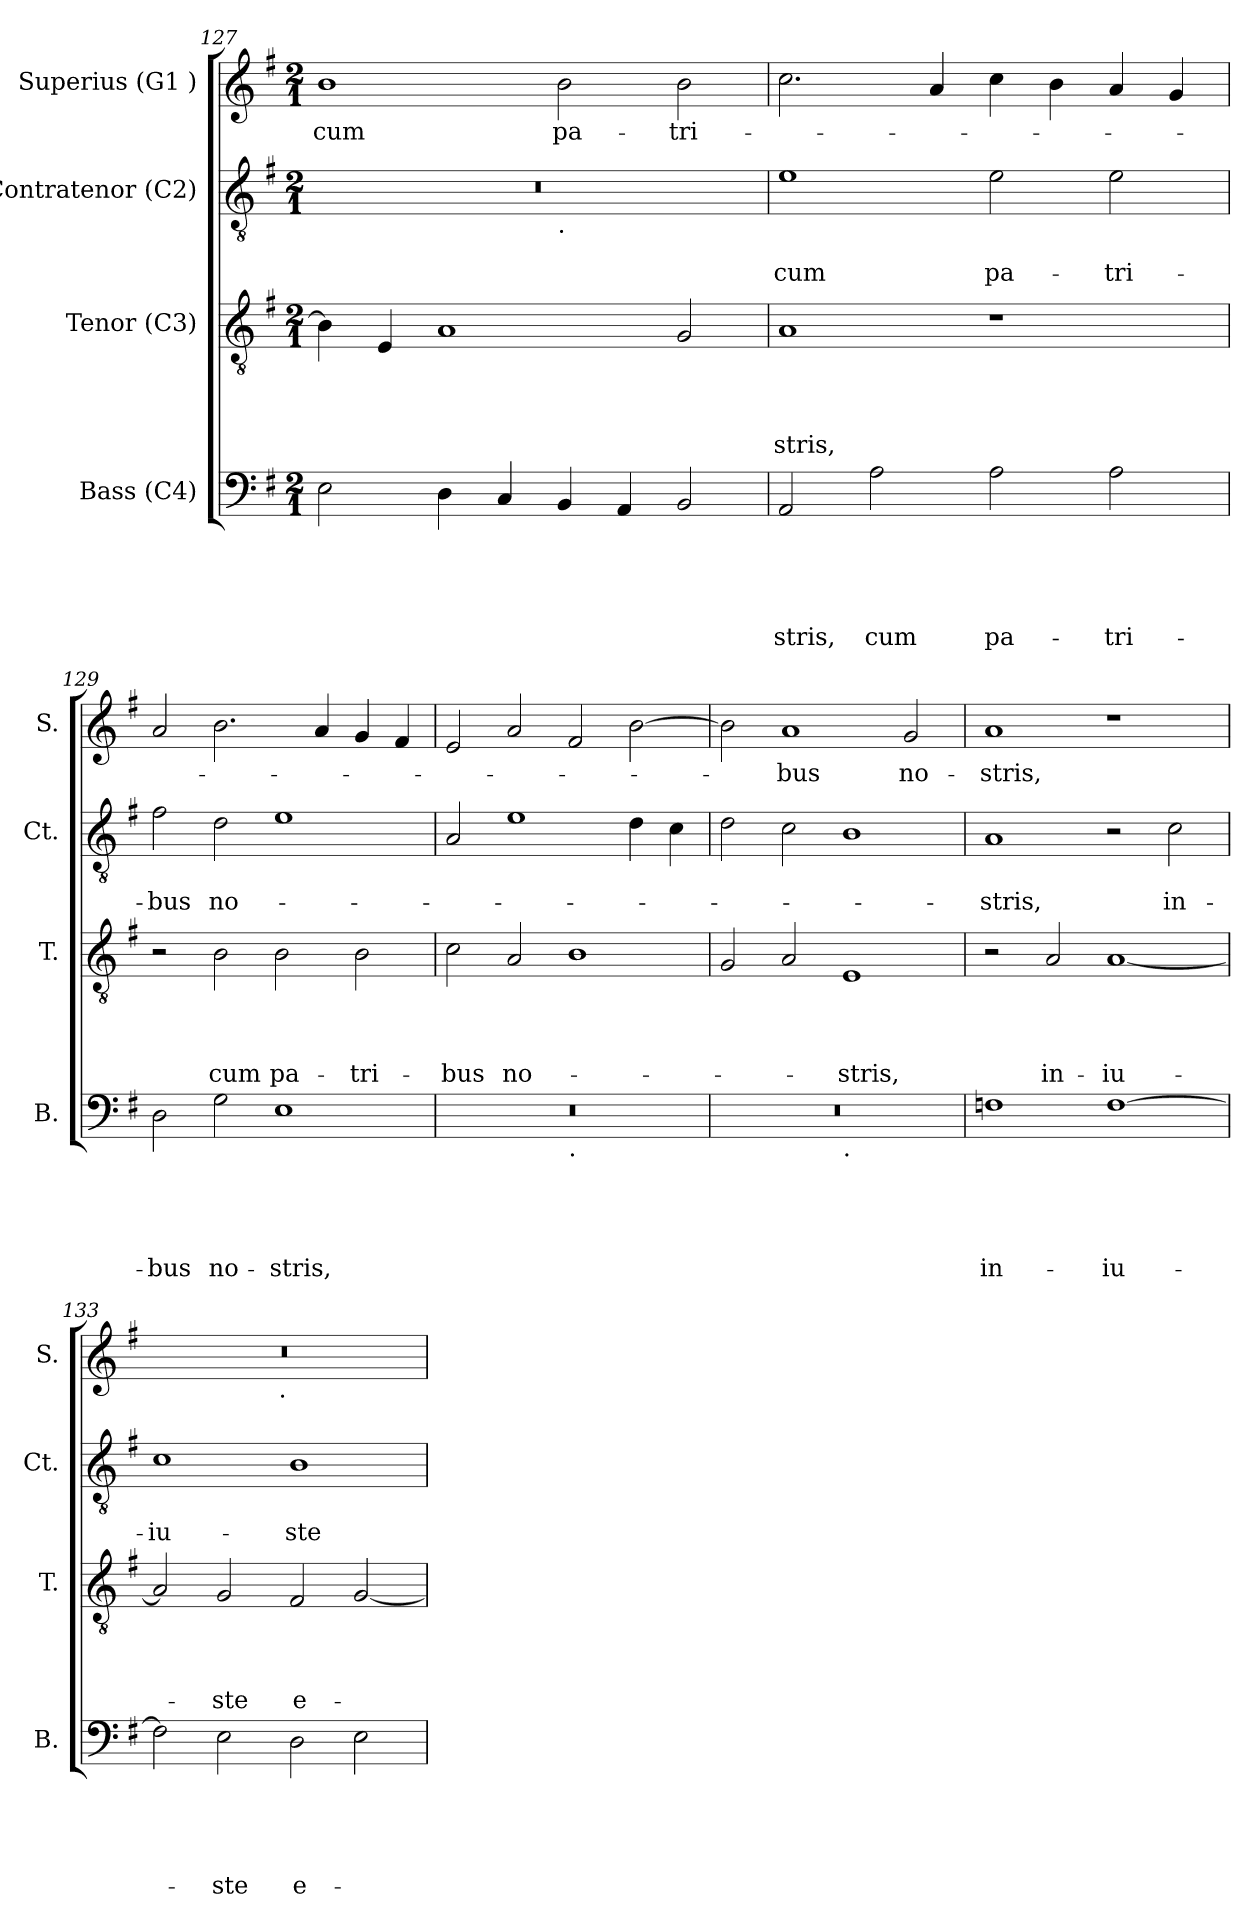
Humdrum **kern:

**kern	**text	**text	**text	**text	**text	**kern	**text	**text	**text	**text	**kern	**text	**text	**kern	**text
*part4	*part4	*part4	*part4	*part4	*part4	*part3	*part3	*part3	*part3	*part3	*part2	*part2	*part2	*part1	*part1
*staff4	*staff4	*staff4	*staff4	*staff4	*staff4	*staff3	*staff3	*staff3	*staff3	*staff3	*staff2	*staff2	*staff2	*staff1	*staff1
*I"Bass (C4)	*	*	*	*	*	*I"Tenor (C3)	*	*	*	*	*I"Contratenor (C2)	*	*	*I"Superius (G1 )	*
*I'B.	*	*	*	*	*	*I'T.	*	*	*	*	*I'Ct.	*	*	*I'S.	*
*clefF4	*	*	*	*	*	*clefGv2	*	*	*	*	*clefGv2	*	*	*clefG2	*
*k[f#]	*	*	*	*	*	*k[f#]	*	*	*	*	*k[f#]	*	*	*k[f#]	*
*G:	*	*	*	*	*	*G:	*	*	*	*	*G:	*	*	*G:	*
*M2/1	*	*	*	*	*	*M2/1	*	*	*	*	*M2/1	*	*	*M2/1	*
=127	=127	=127	=127	=127	=127	=127	=127	=127	=127	=127	=127	=127	=127	=127	=127
!	!	!	!	!	!	!	!	!	!	!	!	!	!	!	!LO:LY:b
*	*	*	*	*	*	*	*	*	*	*	*^	*	*	*	*
2E\	.	.	.	.	.	4B\]	.	.	.	.	0r	1ryy	.	.	1b	cum
.	.	.	.	.	.	4E/	.	.	.	.	.	.	.	.	.	.
4D\	.	.	.	.	.	1A	.	.	.	.	.	.	.	.	.	.
4C/	.	.	.	.	.	.	.	.	.	.	.	.	.	.	.	.
!	!	!	!	!	!	!	!	!	!	!	!	!LO:TX:b:t=.	!	!	!	!
!	!	!	!	!	!	!	!	!	!	!	!	!	!	!	!	!LO:LY:b
4BB/	.	.	.	.	.	.	.	.	.	.	.	1ryy	.	.	2b\	pa-
4AA/	.	.	.	.	.	.	.	.	.	.	.	.	.	.	.	.
!	!	!	!	!	!	!	!	!	!	!	!	!	!	!	!	!LO:LY:b
2BB/	.	.	.	.	.	2G/	.	.	.	.	.	.	.	.	2b\	-tri-
=128	=128	=128	=128	=128	=128	=128	=128	=128	=128	=128	=128	=128	=128	=128	=128	=128
!	!	!	!	!	!LO:LY:b	!	!	!	!	!LO:LY:b	!	!	!	!LO:LY:b	!	!
*	*	*	*	*	*	*	*	*	*	*	*v	*v	*	*	*	*
2AA/	.	.	.	.	-stris,	1A	.	.	.	-stris,	1e	.	cum	2.cc\	.
!	!	!	!	!	!LO:LY:b	!	!	!	!	!	!	!	!	!	!
2A\	.	.	.	.	cum	.	.	.	.	.	.	.	.	.	.
.	.	.	.	.	.	.	.	.	.	.	.	.	.	4a/	.
!	!	!	!	!	!LO:LY:b	!	!	!	!	!	!	!	!LO:LY:b	!	!
2A\	.	.	.	.	pa-	1r	.	.	.	.	2e\	.	pa-	4cc\	.
.	.	.	.	.	.	.	.	.	.	.	.	.	.	4b\	.
!	!	!	!	!	!LO:LY:b	!	!	!	!	!	!	!	!LO:LY:b	!	!
2A\	.	.	.	.	-tri-	.	.	.	.	.	2e\	.	-tri-	4a/	.
.	.	.	.	.	.	.	.	.	.	.	.	.	.	4g/	.
=129	=129	=129	=129	=129	=129	=129	=129	=129	=129	=129	=129	=129	=129	=129	=129
!	!	!	!	!	!LO:LY:b	!	!	!	!	!	!	!	!LO:LY:b	!	!
2D\	.	.	.	.	-bus	2r	.	.	.	.	2f#\	.	-bus	2a/	.
!	!	!	!	!	!LO:LY:b	!	!	!	!	!LO:LY:b	!	!	!LO:LY:b	!	!
2G\	.	.	.	.	no-	2B\	.	.	.	cum	2d\	.	no-	2.b\	.
!	!	!	!	!	!LO:LY:b	!	!	!	!	!LO:LY:b	!	!	!	!	!
1E	.	.	.	.	-stris,	2B\	.	.	.	pa-	1e	.	.	.	.
.	.	.	.	.	.	.	.	.	.	.	.	.	.	4a/	.
!	!	!	!	!	!	!	!	!	!	!LO:LY:b	!	!	!	!	!
.	.	.	.	.	.	2B\	.	.	.	-tri-	.	.	.	4g/	.
.	.	.	.	.	.	.	.	.	.	.	.	.	.	4f#</	.
!!LO:LB:g=z
=130	=130	=130	=130	=130	=130	=130	=130	=130	=130	=130	=130	=130	=130	=130	=130
!	!	!	!	!	!	!	!	!	!	!LO:LY:b	!	!	!	!	!
*^	*	*	*	*	*	*	*	*	*	*	*	*	*	*	*
0r	1ryy	.	.	.	.	.	2c\	.	.	.	-bus	2A/	.	.	2e/	.
!	!	!	!	!	!	!	!	!	!	!	!LO:LY:b	!	!	!	!	!
.	.	.	.	.	.	.	2A/	.	.	.	no-	1e	.	.	2a/	.
!	!LO:TX:b:t=.	!	!	!	!	!	!	!	!	!	!	!	!	!	!	!
.	1ryy	.	.	.	.	.	1B	.	.	.	.	.	.	.	2f#/	.
.	.	.	.	.	.	.	.	.	.	.	.	4d\	.	.	[>2b\	.
.	.	.	.	.	.	.	.	.	.	.	.	4c\	.	.	.	.
=131	=131	=131	=131	=131	=131	=131	=131	=131	=131	=131	=131	=131	=131	=131	=131	=131
0r	1ryy	.	.	.	.	.	2G/	.	.	.	.	2d\	.	.	2b\]	.
!	!	!	!	!	!	!	!	!	!	!	!	!	!	!	!	!LO:LY:b
.	.	.	.	.	.	.	2A/	.	.	.	.	2c\	.	.	1a	-bus
!	!LO:TX:b:t=.	!	!	!	!	!	!	!	!	!	!	!	!	!	!	!
!	!	!	!	!	!	!	!	!	!	!	!LO:LY:b	!	!	!	!	!
.	1ryy	.	.	.	.	.	1E	.	.	.	-stris,	1B	.	.	.	.
!	!	!	!	!	!	!	!	!	!	!	!	!	!	!	!	!LO:LY:b
.	.	.	.	.	.	.	.	.	.	.	.	.	.	.	2g/	no-
=132	=132	=132	=132	=132	=132	=132	=132	=132	=132	=132	=132	=132	=132	=132	=132	=132
!	!	!	!	!	!	!LO:LY:b	!	!	!	!	!	!	!	!LO:LY:b	!	!LO:LY:b
*v	*v	*	*	*	*	*	*	*	*	*	*	*	*	*	*	*
1Fn	.	.	.	.	in-	2r	.	.	.	.	1A	.	-stris,	1a	-stris,
!	!	!	!	!	!	!	!	!	!	!LO:LY:b	!	!	!	!	!
.	.	.	.	.	.	2A/	.	.	.	in-	.	.	.	.	.
!	!	!	!	!	!LO:LY:b	!	!	!	!	!LO:LY:b	!	!	!	!	!
[>1F	.	.	.	.	-iu-	[<1A	.	.	.	-iu-	2r	.	.	1r	.
!	!	!	!	!	!	!	!	!	!	!	!	!	!LO:LY:b	!	!
.	.	.	.	.	.	.	.	.	.	.	2c\	.	in-	.	.
=133	=133	=133	=133	=133	=133	=133	=133	=133	=133	=133	=133	=133	=133	=133	=133
!	!	!	!	!	!	!	!	!	!	!	!	!	!LO:LY:b	!	!
*	*	*	*	*	*	*	*	*	*	*	*	*	*	*^	*
2F\]	.	.	.	.	.	2A/]	.	.	.	.	1c	.	-iu-	0r	2ryy	.
!	!	!	!	!	!LO:LY:b	!	!	!	!	!LO:LY:b	!	!	!	!	!	!
2E\	.	.	.	.	-ste	2G/	.	.	.	-ste	.	.	.	.	4...ryy	.
!	!	!	!	!	!	!	!	!	!	!	!	!	!	!	!LO:TX:b:t=.	!
.	.	.	.	.	.	.	.	.	.	.	.	.	.	.	1ryy	.
!	!	!	!	!	!LO:LY:b:rj	!	!	!	!	!LO:LY:b:rj	!	!	!LO:LY:b	!	!	!
2D\	.	.	.	.	e-	2F#/	.	.	.	e-	1B	.	-ste	.	.	.
2E\	.	.	.	.	.	[<2G/	.	.	.	.	.	.	.	.	.	.
.	.	.	.	.	.	.	.	.	.	.	.	.	.	.	32ryy	.
*	*	*	*	*	*	*	*	*	*	*	*	*	*	*v	*v	*
=	=	=	=	=	=	=	=	=	=	=	=	=	=	=	=
*-	*-	*-	*-	*-	*-	*-	*-	*-	*-	*-	*-	*-	*-	*-	*-
